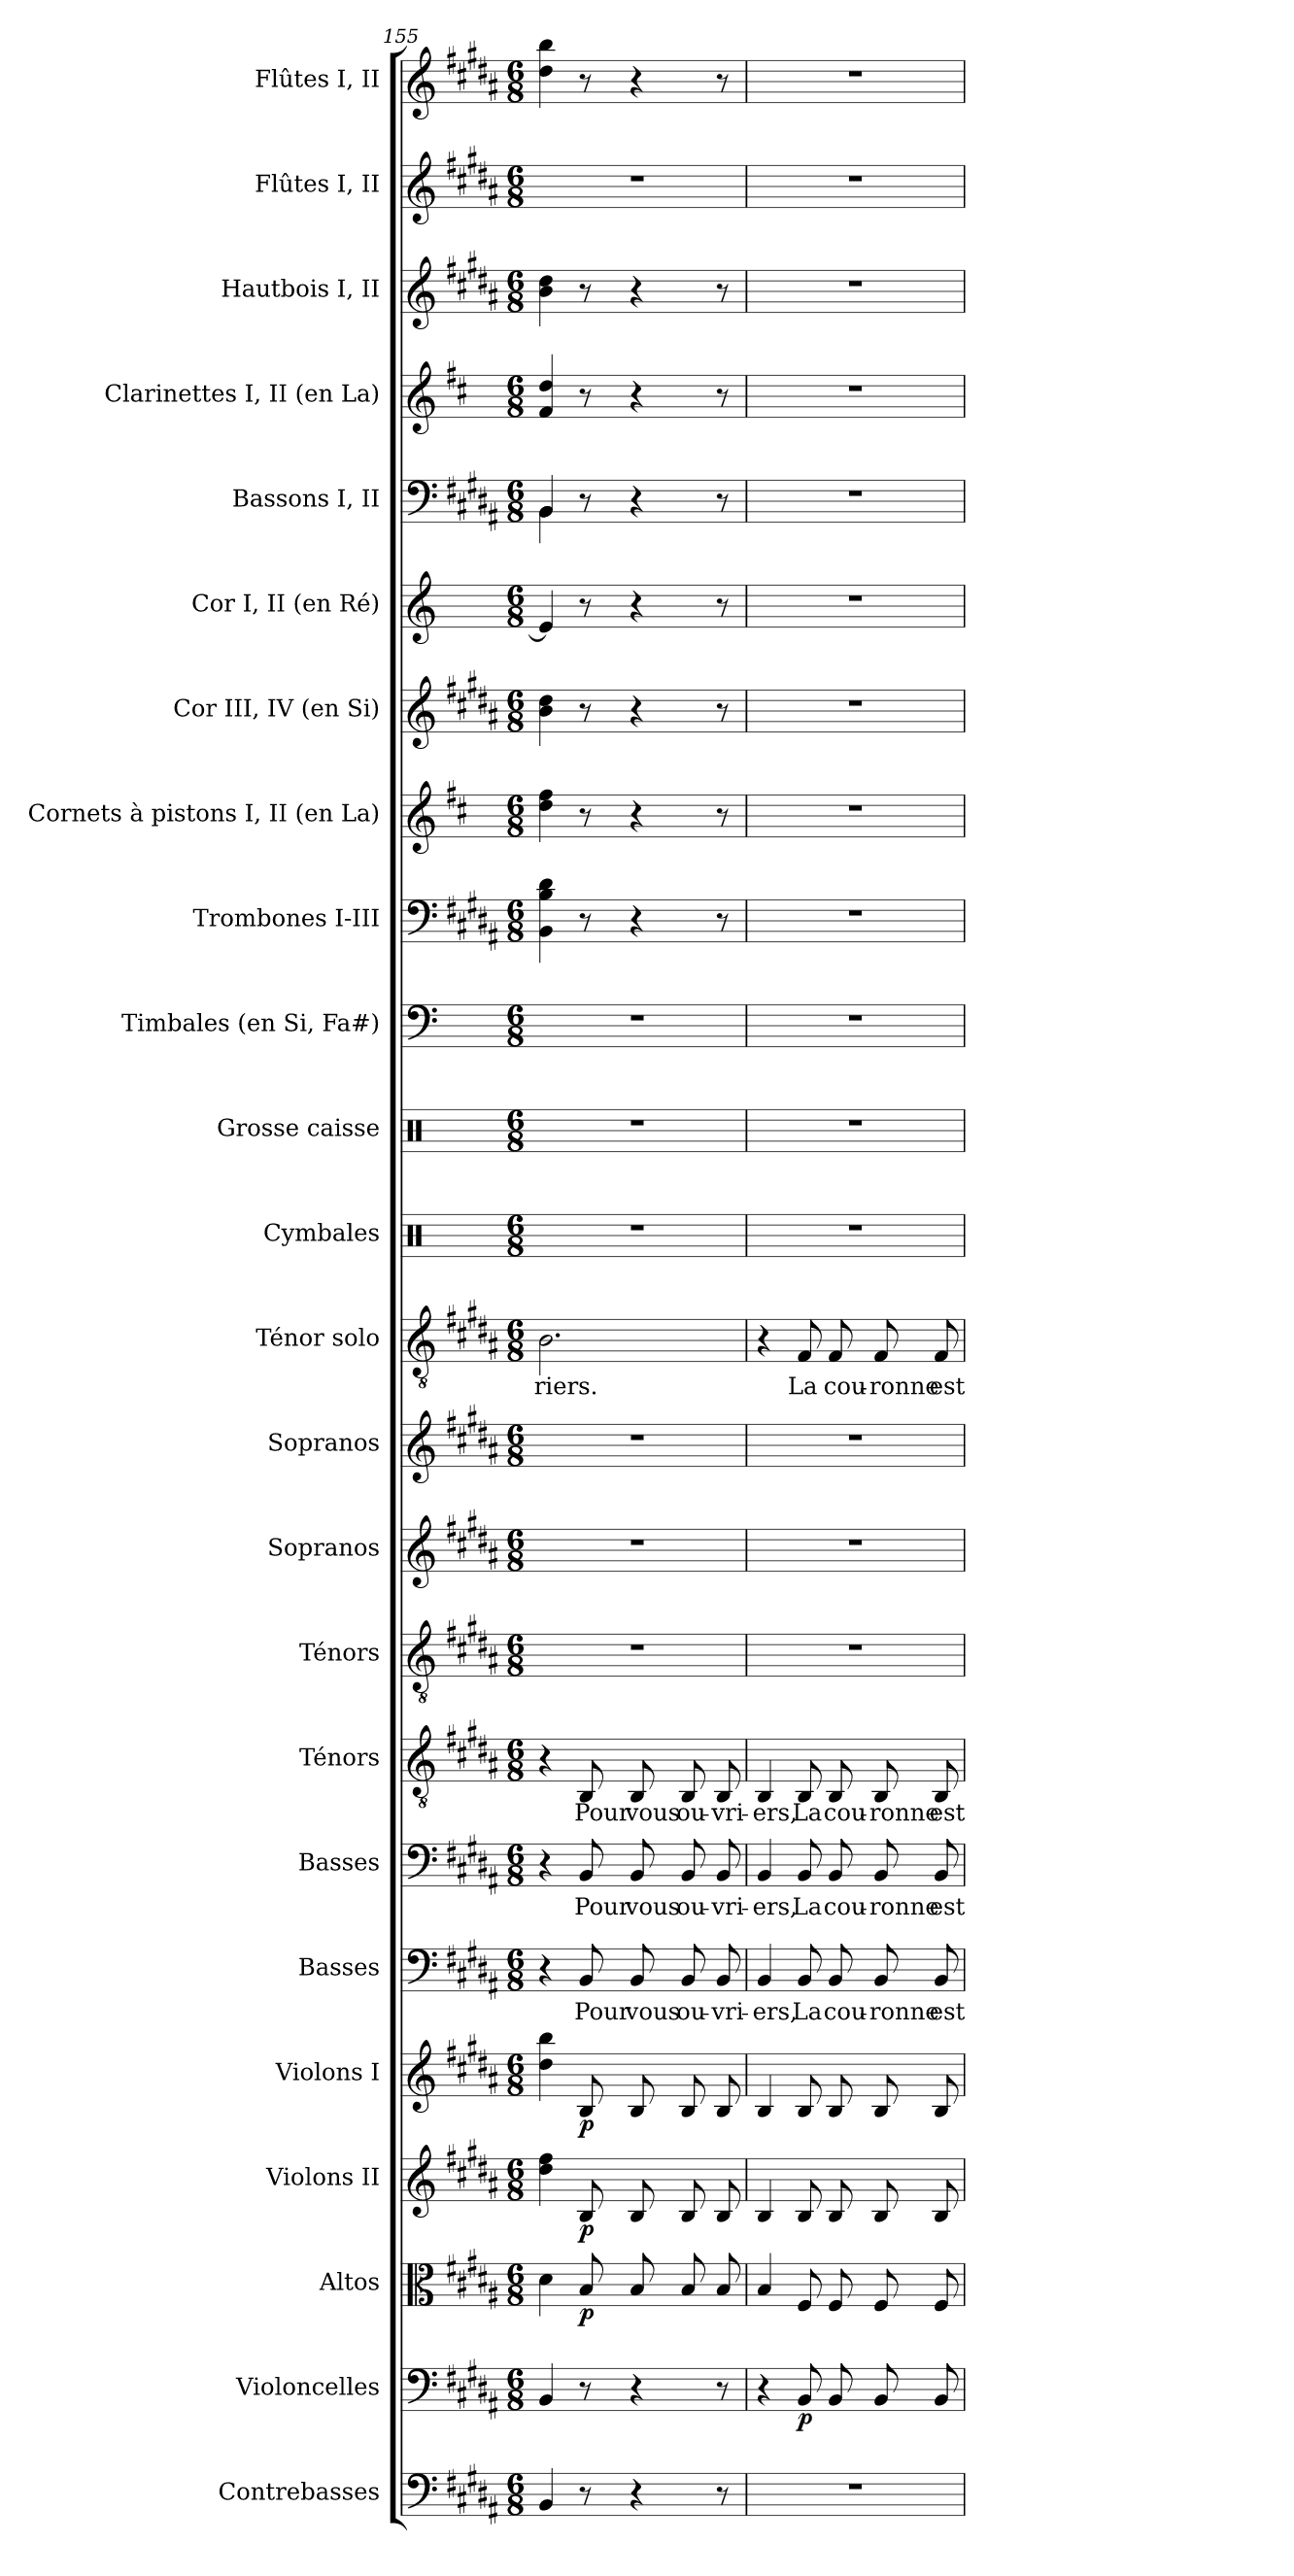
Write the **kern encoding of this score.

**kern	**kern	**dynam	**kern	**dynam	**kern	**dynam	**kern	**dynam	**kern	**text	**kern	**text	**kern	**text	**kern	**kern	**kern	**kern	**text	**kern	**kern	**kern	**kern	**kern	**kern	**kern	**kern	**kern	**kern	**kern	**kern
*part24	*part23	*part23	*part22	*part22	*part21	*part21	*part20	*part20	*part19	*part19	*part18	*part18	*part17	*part17	*part16	*part15	*part14	*part13	*part13	*part12	*part11	*part10	*part9	*part8	*part7	*part6	*part5	*part4	*part3	*part2	*part1
*staff24	*staff23	*staff23	*staff22	*staff22	*staff21	*staff21	*staff20	*staff20	*staff19	*staff19	*staff18	*staff18	*staff17	*staff17	*staff16	*staff15	*staff14	*staff13	*staff13	*staff12	*staff11	*staff10	*staff9	*staff8	*staff7	*staff6	*staff5	*staff4	*staff3	*staff2	*staff1
*I"Contrebasses	*I"Violoncelles	*	*I"Altos	*	*I"Violons II	*	*I"Violons I	*	*I"Basses	*	*I"Basses	*	*I"Ténors	*	*I"Ténors	*I"Sopranos	*I"Sopranos	*I"Ténor solo	*	*I"Cymbales	*I"Grosse caisse	*I"Timbales (en Si, Fa#)	*I"Trombones I-III	*I"Cornets à pistons I, II (en La)	*I"Cor III, IV (en Si)	*I"Cor I, II (en Ré)	*I"Bassons I, II	*I"Clarinettes I, II (en La)	*I"Hautbois I, II	*I"Flûtes I, II	*I"Flûtes I, II
*I'Cb.	*I'Vlles	*	*I'Altos	*	*I'Vns II	*	*I'Vns I	*	*I'Basses	*	*I'Basses	*	*I'Tén.	*	*I'Tén.	*I'Sopr.	*I'Sopr.	*I'Tén. solo	*	*I'Cym.	*I'G. c.	*I'Timb.	*I'Trb.	*I'C.à p. (La)	*I'Cor (Si)	*I'Cor (Ré)	*I'Bns	*I'Cl. (La)	*I'Hb.	*I'Fl.	*I'Fl.
*clefF4	*clefF4	*	*clefC3	*	*clefG2	*	*clefG2	*	*clefF4	*	*clefF4	*	*clefGv2	*	*clefGv2	*clefG2	*clefG2	*clefGv2	*	*clefX	*clefX	*clefF4	*clefF4	*clefG2	*clefG2	*clefG2	*clefF4	*clefG2	*clefG2	*clefG2	*clefG2
*ITrd7c12	*	*	*	*	*	*	*	*	*	*	*	*	*ITrd7c12	*	*ITrd7c12	*	*	*ITrd7c12	*	*	*	*	*	*ITrd2c3	*ITrd8c13	*ITrd6c10	*	*ITrd2c3	*	*	*
*k[f#c#g#d#a#]	*k[f#c#g#d#a#]	*	*k[f#c#g#d#a#]	*	*k[f#c#g#d#a#]	*	*k[f#c#g#d#a#]	*	*k[f#c#g#d#a#]	*	*k[f#c#g#d#a#]	*	*k[f#c#g#d#a#]	*	*k[f#c#g#d#a#]	*k[f#c#g#d#a#]	*k[f#c#g#d#a#]	*k[f#c#g#d#a#]	*	*k[]	*k[]	*k[]	*k[f#c#g#d#a#]	*k[f#c#g#d#a#]	*k[f#c#g#d#a#]	*k[f#c#]	*k[f#c#g#d#a#]	*k[f#c#g#d#a#]	*k[f#c#g#d#a#]	*k[f#c#g#d#a#]	*k[f#c#g#d#a#]
*B:	*B:	*	*B:	*	*B:	*	*B:	*	*B:	*	*B:	*	*B:	*	*B:	*B:	*B:	*B:	*	*C:	*C:	*C:	*B:	*B:	*B:	*D:	*B:	*B:	*B:	*B:	*B:
*M6/8	*M6/8	*	*M6/8	*	*M6/8	*	*M6/8	*	*M6/8	*	*M6/8	*	*M6/8	*	*M6/8	*M6/8	*M6/8	*M6/8	*	*M6/8	*M6/8	*M6/8	*M6/8	*M6/8	*M6/8	*M6/8	*M6/8	*M6/8	*M6/8	*M6/8	*M6/8
=155	=155	=155	=155	=155	=155	=155	=155	=155	=155	=155	=155	=155	=155	=155	=155	=155	=155	=155	=155	=155	=155	=155	=155	=155	=155	=155	=155	=155	=155	=155	=155
!	!	!	!	!	!	!	!	!	!	!	!	!	!	!	!LO:N:vis=1	!LO:N:vis=1	!LO:N:vis=1	!	!	!	!	!	!	!	!	!	!	!	!	!	!
!	!	!	!	!	!	!	!	!	!	!	!	!	!	!	!	!	!	!	!LO:LY:b:color=#000000	!LO:N:vis=1	!LO:N:vis=1	!LO:N:vis=1	!	!	!	!	!	!	!	!LO:N:vis=1	!
*	*	*	*	*	*	*	*	*	*	*	*	*	*	*	*	*	*	*	*	*	*	*	*	*	*	*	*^	*	*	*	*
4BBBi/	4BBi/	.	4d#i\	.	4dd#i\ 4ff#i	.	4dd#i\ 4bbi	.	4r	.	4r	.	4r	.	2.r	2.r	2.r	2.BBi\	-riers.	2.r	2.r	2.r	4BBi\ 4Bi 4d#i	4bi\ 4dd#i	4Bi\ 4d#i	4F#i/]	4BBi/	4BBi\	4d#i/ 4bi	4bi\ 4dd#i	2.r	4dd#i\ 4bbi
!	!	!	!	!	!	!	!	!	!	!LO:LY:b:color=#000000	!	!	!	!	!	!	!	!	!	!	!	!	!	!	!	!	!	!	!	!	!	!
!	!	!	!	!	!	!	!	!	!	!	!	!LO:LY:b:color=#000000	!	!	!	!	!	!	!	!	!	!	!	!	!	!	!	!	!	!	!	!
!	!	!	!	!	!	!	!	!	!	!	!	!	!	!LO:LY:b:color=#000000	!	!	!	!	!	!	!	!	!	!	!	!	!	!	!	!	!	!
8r	8r	.	8Bi/	p	8Bi/	p	8Bi/	p	8BBi/	Pour	8BBi/	Pour	8BBBi/	Pour	.	.	.	.	.	.	.	.	8r	8r	8r	8r	8r	2ryy	8r	8r	.	8r
!	!	!	!	!	!	!	!	!	!	!LO:LY:b:color=#000000	!	!	!	!	!	!	!	!	!	!	!	!	!	!	!	!	!	!	!	!	!	!
!	!	!	!	!	!	!	!	!	!	!	!	!LO:LY:b:color=#000000	!	!	!	!	!	!	!	!	!	!	!	!	!	!	!	!	!	!	!	!
!	!	!	!	!	!	!	!	!	!	!	!	!	!	!LO:LY:b:color=#000000	!	!	!	!	!	!	!	!	!	!	!	!	!	!	!	!	!	!
4r	4r	.	8Bi/	.	8Bi/	.	8Bi/	.	8BBi/	vous	8BBi/	vous	8BBBi/	vous	.	.	.	.	.	.	.	.	4r	4r	4r	4r	4r	.	4r	4r	.	4r
!	!	!	!	!	!	!	!	!	!	!LO:LY:b:color=#000000	!	!	!	!	!	!	!	!	!	!	!	!	!	!	!	!	!	!	!	!	!	!
!	!	!	!	!	!	!	!	!	!	!	!	!LO:LY:b:color=#000000	!	!	!	!	!	!	!	!	!	!	!	!	!	!	!	!	!	!	!	!
!	!	!	!	!	!	!	!	!	!	!	!	!	!	!LO:LY:b:color=#000000	!	!	!	!	!	!	!	!	!	!	!	!	!	!	!	!	!	!
.	.	.	8Bi/	.	8Bi/	.	8Bi/	.	8BBi/	ou-	8BBi/	ou-	8BBBi/	ou-	.	.	.	.	.	.	.	.	.	.	.	.	.	.	.	.	.	.
!	!	!	!	!	!	!	!	!	!	!LO:LY:b:color=#000000	!	!	!	!	!	!	!	!	!	!	!	!	!	!	!	!	!	!	!	!	!	!
!	!	!	!	!	!	!	!	!	!	!	!	!LO:LY:b:color=#000000	!	!	!	!	!	!	!	!	!	!	!	!	!	!	!	!	!	!	!	!
!	!	!	!	!	!	!	!	!	!	!	!	!	!	!LO:LY:b:color=#000000	!	!	!	!	!	!	!	!	!	!	!	!	!	!	!	!	!	!
8r	8r	.	8Bi/	.	8Bi/	.	8Bi/	.	8BBi/	-vri-	8BBi/	-vri-	8BBBi/	-vri-	.	.	.	.	.	.	.	.	8r	8r	8r	8r	8r	.	8r	8r	.	8r
*	*	*	*	*	*	*	*	*	*	*	*	*	*	*	*	*	*	*	*	*	*	*	*	*	*	*	*v	*v	*	*	*	*
=156	=156	=156	=156	=156	=156	=156	=156	=156	=156	=156	=156	=156	=156	=156	=156	=156	=156	=156	=156	=156	=156	=156	=156	=156	=156	=156	=156	=156	=156	=156	=156
!LO:N:vis=1	!	!	!	!	!	!	!	!	!	!	!	!	!	!	!	!	!	!	!	!	!	!	!	!	!	!	!	!	!	!	!
!	!	!	!	!	!	!	!	!	!	!LO:LY:b:color=#000000	!	!	!	!	!	!	!	!	!	!	!	!	!	!	!	!	!	!	!	!	!
!	!	!	!	!	!	!	!	!	!	!	!	!LO:LY:b:color=#000000	!	!	!	!	!	!	!	!	!	!	!	!	!	!	!	!	!	!	!
!	!	!	!	!	!	!	!	!	!	!	!	!	!	!LO:LY:b:color=#000000	!LO:N:vis=1	!LO:N:vis=1	!LO:N:vis=1	!	!	!LO:N:vis=1	!LO:N:vis=1	!LO:N:vis=1	!LO:N:vis=1	!LO:N:vis=1	!LO:N:vis=1	!LO:N:vis=1	!LO:N:vis=1	!LO:N:vis=1	!LO:N:vis=1	!LO:N:vis=1	!LO:N:vis=1
2.r	4r	.	4Bi/	.	4Bi/	.	4Bi/	.	4BBi/	-ers,	4BBi/	-ers,	4BBBi/	-ers,	2.r	2.r	2.r	4r	.	2.r	2.r	2.r	2.r	2.r	2.r	2.r	2.r	2.r	2.r	2.r	2.r
!	!	!	!	!	!	!	!	!	!	!LO:LY:b:color=#000000	!	!	!	!	!	!	!	!	!	!	!	!	!	!	!	!	!	!	!	!	!
!	!	!	!	!	!	!	!	!	!	!	!	!LO:LY:b:color=#000000	!	!	!	!	!	!	!	!	!	!	!	!	!	!	!	!	!	!	!
!	!	!	!	!	!	!	!	!	!	!	!	!	!	!LO:LY:b:color=#000000	!	!	!	!	!	!	!	!	!	!	!	!	!	!	!	!	!
!	!	!	!	!	!	!	!	!	!	!	!	!	!	!	!	!	!	!	!LO:LY:b:color=#000000	!	!	!	!	!	!	!	!	!	!	!	!
.	8BBi/	p	8F#i/	.	8Bi/	.	8Bi/	.	8BBi/	La	8BBi/	La	8BBBi/	La	.	.	.	8FF#i/	La	.	.	.	.	.	.	.	.	.	.	.	.
!	!	!	!	!	!	!	!	!	!	!LO:LY:b:color=#000000	!	!	!	!	!	!	!	!	!	!	!	!	!	!	!	!	!	!	!	!	!
!	!	!	!	!	!	!	!	!	!	!	!	!LO:LY:b:color=#000000	!	!	!	!	!	!	!	!	!	!	!	!	!	!	!	!	!	!	!
!	!	!	!	!	!	!	!	!	!	!	!	!	!	!LO:LY:b:color=#000000	!	!	!	!	!	!	!	!	!	!	!	!	!	!	!	!	!
!	!	!	!	!	!	!	!	!	!	!	!	!	!	!	!	!	!	!	!LO:LY:b:color=#000000	!	!	!	!	!	!	!	!	!	!	!	!
.	8BBi/	.	8F#i/	.	8Bi/	.	8Bi/	.	8BBi/	cou-	8BBi/	cou-	8BBBi/	cou-	.	.	.	8FF#i/	cou-	.	.	.	.	.	.	.	.	.	.	.	.
!	!	!	!	!	!	!	!	!	!	!LO:LY:b:color=#000000	!	!	!	!	!	!	!	!	!	!	!	!	!	!	!	!	!	!	!	!	!
!	!	!	!	!	!	!	!	!	!	!	!	!LO:LY:b:color=#000000	!	!	!	!	!	!	!	!	!	!	!	!	!	!	!	!	!	!	!
!	!	!	!	!	!	!	!	!	!	!	!	!	!	!LO:LY:b:color=#000000	!	!	!	!	!	!	!	!	!	!	!	!	!	!	!	!	!
!	!	!	!	!	!	!	!	!	!	!	!	!	!	!	!	!	!	!	!LO:LY:b:color=#000000	!	!	!	!	!	!	!	!	!	!	!	!
.	8BBi/	.	8F#i/	.	8Bi/	.	8Bi/	.	8BBi/	-ronne	8BBi/	-ronne	8BBBi/	-ronne	.	.	.	8FF#i/	-ronne	.	.	.	.	.	.	.	.	.	.	.	.
!	!	!	!	!	!	!	!	!	!	!LO:LY:b:color=#000000	!	!	!	!	!	!	!	!	!	!	!	!	!	!	!	!	!	!	!	!	!
!	!	!	!	!	!	!	!	!	!	!	!	!LO:LY:b:color=#000000	!	!	!	!	!	!	!	!	!	!	!	!	!	!	!	!	!	!	!
!	!	!	!	!	!	!	!	!	!	!	!	!	!	!LO:LY:b:color=#000000	!	!	!	!	!	!	!	!	!	!	!	!	!	!	!	!	!
!	!	!	!	!	!	!	!	!	!	!	!	!	!	!	!	!	!	!	!LO:LY:b:color=#000000	!	!	!	!	!	!	!	!	!	!	!	!
.	8BBi/	.	8F#i/	.	8Bi/	.	8Bi/	.	8BBi/	est	8BBi/	est	8BBBi/	est	.	.	.	8FF#i/	est	.	.	.	.	.	.	.	.	.	.	.	.
=	=	=	=	=	=	=	=	=	=	=	=	=	=	=	=	=	=	=	=	=	=	=	=	=	=	=	=	=	=	=	=
*-	*-	*-	*-	*-	*-	*-	*-	*-	*-	*-	*-	*-	*-	*-	*-	*-	*-	*-	*-	*-	*-	*-	*-	*-	*-	*-	*-	*-	*-	*-	*-
